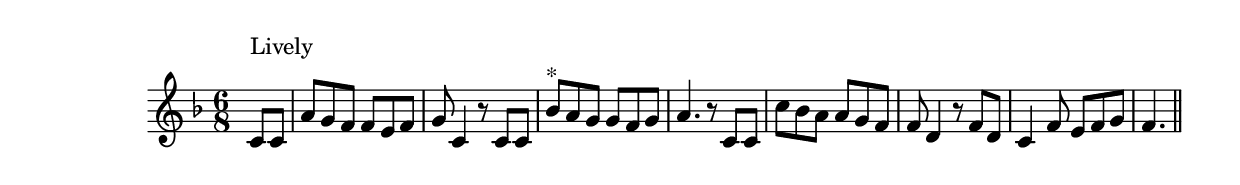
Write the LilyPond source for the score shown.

\version "2.19.49"
%{\header {
  title = "Little Charley Went a Fishing"
  composer = "C. Hess" % 19th century
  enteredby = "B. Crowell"
}%}
\score{{\key f \major
\time 6/8
%{\tempo 8=120
%}\relative c' {
  \partial 4
  c8^\markup{\column { "Lively" " " }} c8 |
  a'8 g f f e f | g c,4 r8 c8 c | bes'8^\markup{"*"} a g g f g | a4. r8 c,8 c |
  c'8 bes a a g f | f d4 r8 f8 d | c4 f8 e f g | f4.
  \bar "||"
}

}}